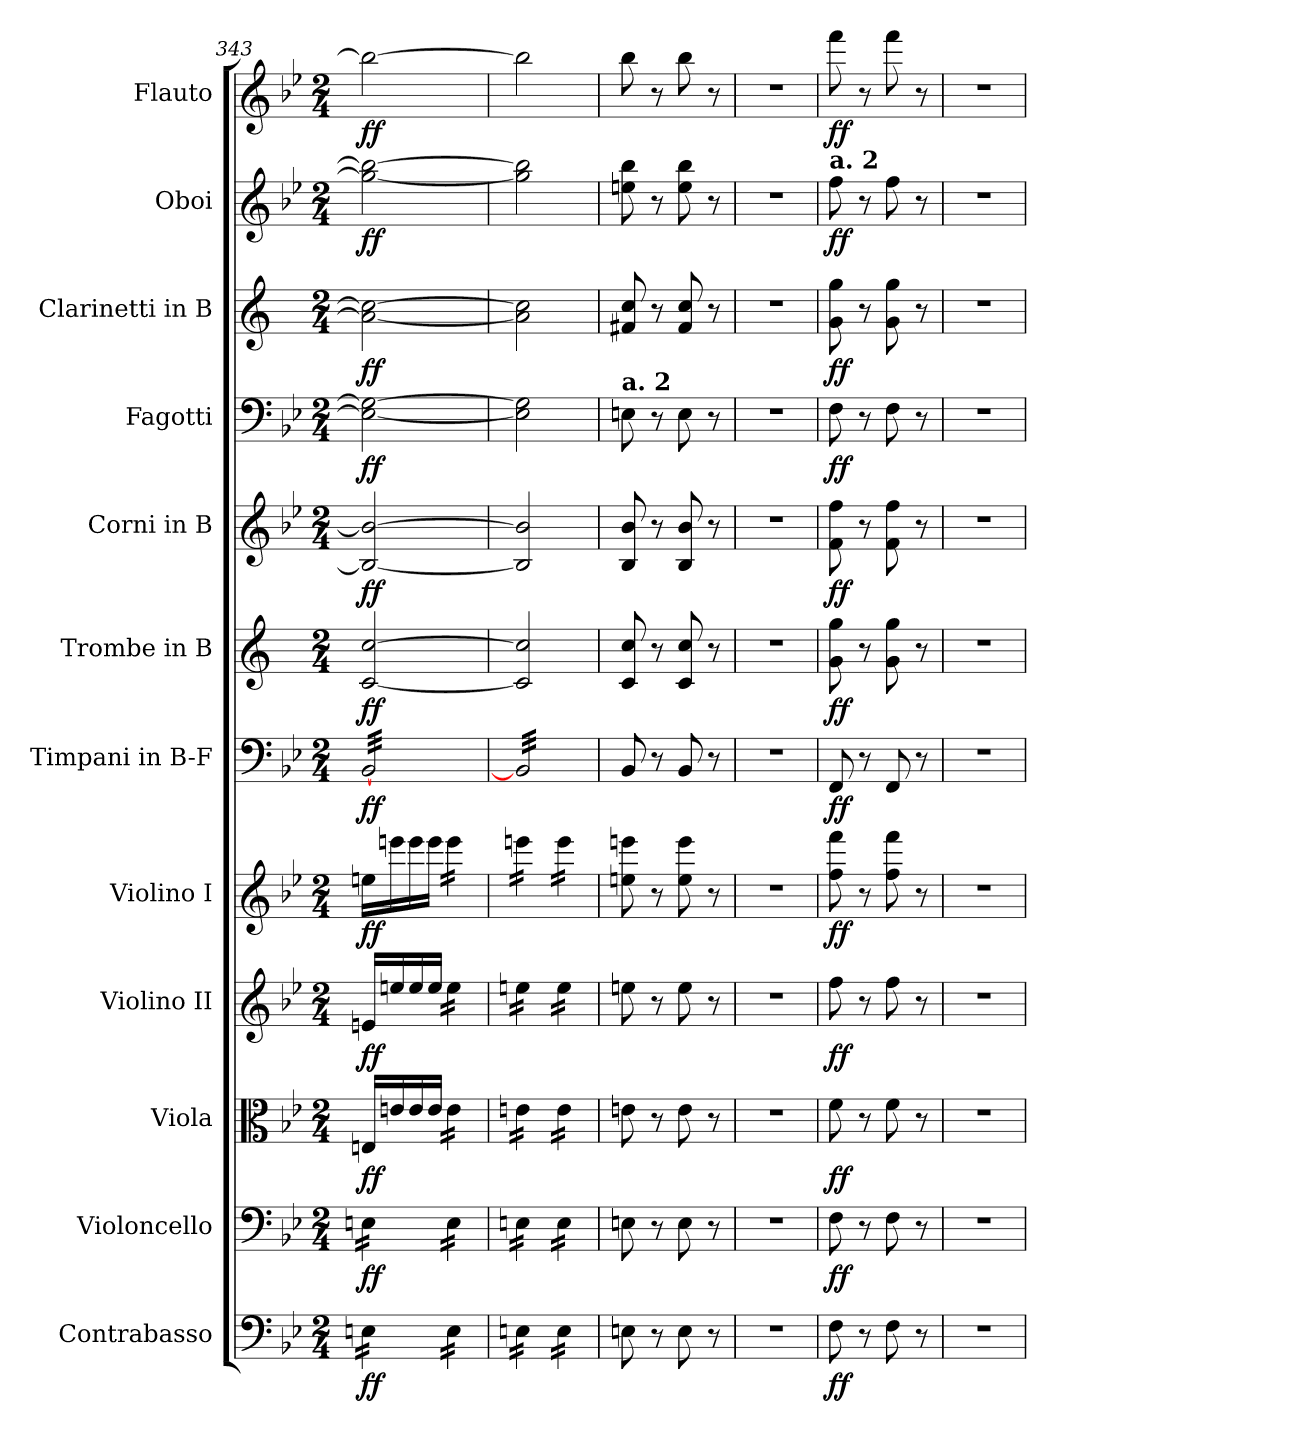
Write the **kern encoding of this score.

**kern	**dynam	**kern	**dynam	**kern	**dynam	**kern	**dynam	**kern	**dynam	**kern	**dynam	**kern	**dynam	**kern	**dynam	**kern	**dynam	**kern	**dynam	**kern	**dynam	**kern	**dynam
*part12	*part12	*part11	*part11	*part10	*part10	*part9	*part9	*part8	*part8	*part7	*part7	*part6	*part6	*part5	*part5	*part4	*part4	*part3	*part3	*part2	*part2	*part1	*part1
*staff12	*staff12	*staff11	*staff11	*staff10	*staff10	*staff9	*staff9	*staff8	*staff8	*staff7	*staff7	*staff6	*staff6	*staff5	*staff5	*staff4	*staff4	*staff3	*staff3	*staff2	*staff2	*staff1	*staff1
*I"Contrabasso	*	*I"Violoncello	*	*I"Viola	*	*I"Violino II	*	*I"Violino I	*	*I"Timpani in B-F	*	*I"Trombe in B	*	*I"Corni in B	*	*I"Fagotti	*	*I"Clarinetti in B	*	*I"Oboi	*	*I"Flauto	*
*	*	*	*	*	*	*	*	*	*	*I'Timp.	*	*I'Tr.	*	*I'Cor.	*	*I'Fag.	*	*I'Cl.	*	*I'Ob.	*	*I'Fl.	*
!!LO:PB:g=z
*clefF4	*	*clefF4	*	*clefC3	*	*clefG2	*	*clefG2	*	*clefF4	*	*clefG2	*	*clefG2	*	*clefF4	*	*clefG2	*	*clefG2	*	*clefG2	*
*ITrd7c12	*	*	*	*	*	*	*	*	*	*	*	*ITrd1c2	*	*ITrd8c14	*	*	*	*ITrd1c2	*	*	*	*	*
*k[b-e-]	*	*k[b-e-]	*	*k[b-e-]	*	*k[b-e-]	*	*k[b-e-]	*	*k[b-e-]	*	*k[b-e-]	*	*k[b-e-]	*	*k[b-e-]	*	*k[b-e-]	*	*k[b-e-]	*	*k[b-e-]	*
*M2/4	*	*M2/4	*	*M2/4	*	*M2/4	*	*M2/4	*	*M2/4	*	*M2/4	*	*M2/4	*	*M2/4	*	*M2/4	*	*M2/4	*	*M2/4	*
=343	=343	=343	=343	=343	=343	=343	=343	=343	=343	=343	=343	=343	=343	=343	=343	=343	=343	=343	=343	=343	=343	=343	=343
!	!LO:DY:b	!	!LO:DY:b	!	!LO:DY:b	!	!LO:DY:b	!	!LO:DY:b	!	!LO:DY:b	!	!LO:DY:b	!	!LO:DY:b	!	!LO:DY:b	!	!LO:DY:b	!	!LO:DY:b	!	!LO:DY:b
*tremolo	*	*	*	*	*	*	*	*	*	*	*	*	*	*	*	*	*	*	*	*	*	*	*
*	*	*tremolo	*	*	*	*	*	*	*	*	*	*	*	*	*	*	*	*	*	*	*	*	*
*	*	*	*	*	*	*	*	*	*	*tremolo	*	*	*	*	*	*	*	*	*	*	*	*	*
16EEn\LL	ff	16En\LL	ff	16En/LL	ff	16en/LL	ff	16een\LL	ff	[32BB-/LLL	ff	[2B-/ [2b-/	ff	2BB-/_ 2B-/_	ff	2E\_ 2G\_	ff	2g\_ 2b-\_	ff	2gg\_ 2bb-\_	ff	2bb-\_	ff
.	.	.	.	.	.	.	.	.	.	32BB-/	.	.	.	.	.	.	.	.	.	.	.	.	.
16EEn\	.	16En\	.	16en/	.	16een/	.	16eeen\	.	32BB-/	.	.	.	.	.	.	.	.	.	.	.	.	.
.	.	.	.	.	.	.	.	.	.	32BB-/	.	.	.	.	.	.	.	.	.	.	.	.	.
16EEn\	.	16En\	.	16e/	.	16ee/	.	16eee\	.	32BB-/	.	.	.	.	.	.	.	.	.	.	.	.	.
.	.	.	.	.	.	.	.	.	.	32BB-/	.	.	.	.	.	.	.	.	.	.	.	.	.
16EEn\JJ	.	16En\JJ	.	16e/JJ	.	16ee/JJ	.	16eee\JJ	.	32BB-/	.	.	.	.	.	.	.	.	.	.	.	.	.
.	.	.	.	.	.	.	.	.	.	32BB-/	.	.	.	.	.	.	.	.	.	.	.	.	.
*	*	*	*	*tremolo	*	*	*	*	*	*	*	*	*	*	*	*	*	*	*	*	*	*	*
*	*	*	*	*	*	*tremolo	*	*	*	*	*	*	*	*	*	*	*	*	*	*	*	*	*
*	*	*	*	*	*	*	*	*tremolo	*	*	*	*	*	*	*	*	*	*	*	*	*	*	*
16EE\LL	.	16E\LL	.	16e\LL	.	16ee\LL	.	16eee\LL	.	32BB-/	.	.	.	.	.	.	.	.	.	.	.	.	.
.	.	.	.	.	.	.	.	.	.	32BB-/	.	.	.	.	.	.	.	.	.	.	.	.	.
16EE\	.	16E\	.	16e\	.	16ee\	.	16eee\	.	32BB-/	.	.	.	.	.	.	.	.	.	.	.	.	.
.	.	.	.	.	.	.	.	.	.	32BB-/	.	.	.	.	.	.	.	.	.	.	.	.	.
16EE\	.	16E\	.	16e\	.	16ee\	.	16eee\	.	32BB-/	.	.	.	.	.	.	.	.	.	.	.	.	.
.	.	.	.	.	.	.	.	.	.	32BB-/	.	.	.	.	.	.	.	.	.	.	.	.	.
16EE\JJ	.	16E\JJ	.	16e\JJ	.	16ee\JJ	.	16eee\JJ	.	32BB-/	.	.	.	.	.	.	.	.	.	.	.	.	.
.	.	.	.	.	.	.	.	.	.	32BB-/JJJ	.	.	.	.	.	.	.	.	.	.	.	.	.
=344	=344	=344	=344	=344	=344	=344	=344	=344	=344	=344	=344	=344	=344	=344	=344	=344	=344	=344	=344	=344	=344	=344	=344
16EEn\LL	.	16En\LL	.	16en\LL	.	16een\LL	.	16eeen\LL	.	32BB-/]LLL	.	2B-/] 2b-/]	.	2BB-/] 2B-/]	.	2E\] 2G\]	.	2g\] 2b-\]	.	2gg\] 2bb-\]	.	2bb-\]	.
.	.	.	.	.	.	.	.	.	.	32BB-/	.	.	.	.	.	.	.	.	.	.	.	.	.
16EEn\	.	16En\	.	16en\	.	16een\	.	16eeen\	.	32BB-/	.	.	.	.	.	.	.	.	.	.	.	.	.
.	.	.	.	.	.	.	.	.	.	32BB-/	.	.	.	.	.	.	.	.	.	.	.	.	.
16EEn\	.	16En\	.	16en\	.	16een\	.	16eeen\	.	32BB-/	.	.	.	.	.	.	.	.	.	.	.	.	.
.	.	.	.	.	.	.	.	.	.	32BB-/	.	.	.	.	.	.	.	.	.	.	.	.	.
16EEn\JJ	.	16En\JJ	.	16en\JJ	.	16een\JJ	.	16eeen\JJ	.	32BB-/	.	.	.	.	.	.	.	.	.	.	.	.	.
.	.	.	.	.	.	.	.	.	.	32BB-/	.	.	.	.	.	.	.	.	.	.	.	.	.
16EE\LL	.	16E\LL	.	16e\LL	.	16ee\LL	.	16eee\LL	.	32BB-/	.	.	.	.	.	.	.	.	.	.	.	.	.
.	.	.	.	.	.	.	.	.	.	32BB-/	.	.	.	.	.	.	.	.	.	.	.	.	.
16EE\	.	16E\	.	16e\	.	16ee\	.	16eee\	.	32BB-/	.	.	.	.	.	.	.	.	.	.	.	.	.
.	.	.	.	.	.	.	.	.	.	32BB-/	.	.	.	.	.	.	.	.	.	.	.	.	.
16EE\	.	16E\	.	16e\	.	16ee\	.	16eee\	.	32BB-/	.	.	.	.	.	.	.	.	.	.	.	.	.
.	.	.	.	.	.	.	.	.	.	32BB-/	.	.	.	.	.	.	.	.	.	.	.	.	.
16EE\JJ	.	16E\JJ	.	16e\JJ	.	16ee\JJ	.	16eee\JJ	.	32BB-/	.	.	.	.	.	.	.	.	.	.	.	.	.
*	*	*	*	*	*	*	*	*Xtremolo	*	*	*	*	*	*	*	*	*	*	*	*	*	*	*
*	*	*	*	*	*	*Xtremolo	*	*	*	*	*	*	*	*	*	*	*	*	*	*	*	*	*
*	*	*	*	*Xtremolo	*	*	*	*	*	*	*	*	*	*	*	*	*	*	*	*	*	*	*
*	*	*Xtremolo	*	*	*	*	*	*	*	*	*	*	*	*	*	*	*	*	*	*	*	*	*
*Xtremolo	*	*	*	*	*	*	*	*	*	*	*	*	*	*	*	*	*	*	*	*	*	*	*
.	.	.	.	.	.	.	.	.	.	32BB-/JJJ	.	.	.	.	.	.	.	.	.	.	.	.	.
*	*	*	*	*	*	*	*	*	*	*Xtremolo	*	*	*	*	*	*	*	*	*	*	*	*	*
=345	=345	=345	=345	=345	=345	=345	=345	=345	=345	=345	=345	=345	=345	=345	=345	=345	=345	=345	=345	=345	=345	=345	=345
!	!	!	!	!	!	!	!	!	!	!	!	!	!	!	!	!LO:TX:a:B:t=a. 2	!	!	!	!	!	!	!
8EEn\	.	8En\	.	8en\	.	8een\	.	8een\ 8eeen\	.	8BB-/	.	8B-/ 8b-/	.	8BB-/ 8B-/	.	8En\	.	8en/ 8b-/	.	8een\ 8bb-\	.	8bb-\	.
8r	.	8r	.	8r	.	8r	.	8r	.	8r	.	8r	.	8r	.	8r	.	8r	.	8r	.	8r	.
8EE\	.	8E\	.	8e\	.	8ee\	.	8ee\ 8eee\	.	8BB-/	.	8B-/ 8b-/	.	8BB-/ 8B-/	.	8E\	.	8e/ 8b-/	.	8ee\ 8bb-\	.	8bb-\	.
8r	.	8r	.	8r	.	8r	.	8r	.	8r	.	8r	.	8r	.	8r	.	8r	.	8r	.	8r	.
=346	=346	=346	=346	=346	=346	=346	=346	=346	=346	=346	=346	=346	=346	=346	=346	=346	=346	=346	=346	=346	=346	=346	=346
2r	.	2r	.	2r	.	2r	.	2r	.	2r	.	2r	.	2r	.	2r	.	2r	.	2r	.	2r	.
=347	=347	=347	=347	=347	=347	=347	=347	=347	=347	=347	=347	=347	=347	=347	=347	=347	=347	=347	=347	=347	=347	=347	=347
!	!	!	!	!	!	!	!	!	!	!	!	!	!	!	!	!	!	!	!	!LO:TX:a:B:t=a. 2	!	!	!
!	!LO:DY:b	!	!LO:DY:b	!	!LO:DY:b	!	!LO:DY:b	!	!LO:DY:b	!	!LO:DY:b	!	!LO:DY:b	!	!LO:DY:b	!	!LO:DY:b	!	!LO:DY:b	!	!LO:DY:b	!	!LO:DY:b
8FF\	ff	8F\	ff	8f\	ff	8ff\	ff	8ff\ 8fff\	ff	8FF/	ff	8f\ 8ff\	ff	8F\ 8f\	ff	8F\	ff	8f\ 8ff\	ff	8ff\	ff	8fff\	ff
8r	.	8r	.	8r	.	8r	.	8r	.	8r	.	8r	.	8r	.	8r	.	8r	.	8r	.	8r	.
8FF\	.	8F\	.	8f\	.	8ff\	.	8ff\ 8fff\	.	8FF/	.	8f\ 8ff\	.	8F\ 8f\	.	8F\	.	8f\ 8ff\	.	8ff\	.	8fff\	.
8r	.	8r	.	8r	.	8r	.	8r	.	8r	.	8r	.	8r	.	8r	.	8r	.	8r	.	8r	.
=348	=348	=348	=348	=348	=348	=348	=348	=348	=348	=348	=348	=348	=348	=348	=348	=348	=348	=348	=348	=348	=348	=348	=348
2r	.	2r	.	2r	.	2r	.	2r	.	2r	.	2r	.	2r	.	2r	.	2r	.	2r	.	2r	.
=	=	=	=	=	=	=	=	=	=	=	=	=	=	=	=	=	=	=	=	=	=	=	=
*-	*-	*-	*-	*-	*-	*-	*-	*-	*-	*-	*-	*-	*-	*-	*-	*-	*-	*-	*-	*-	*-	*-	*-
